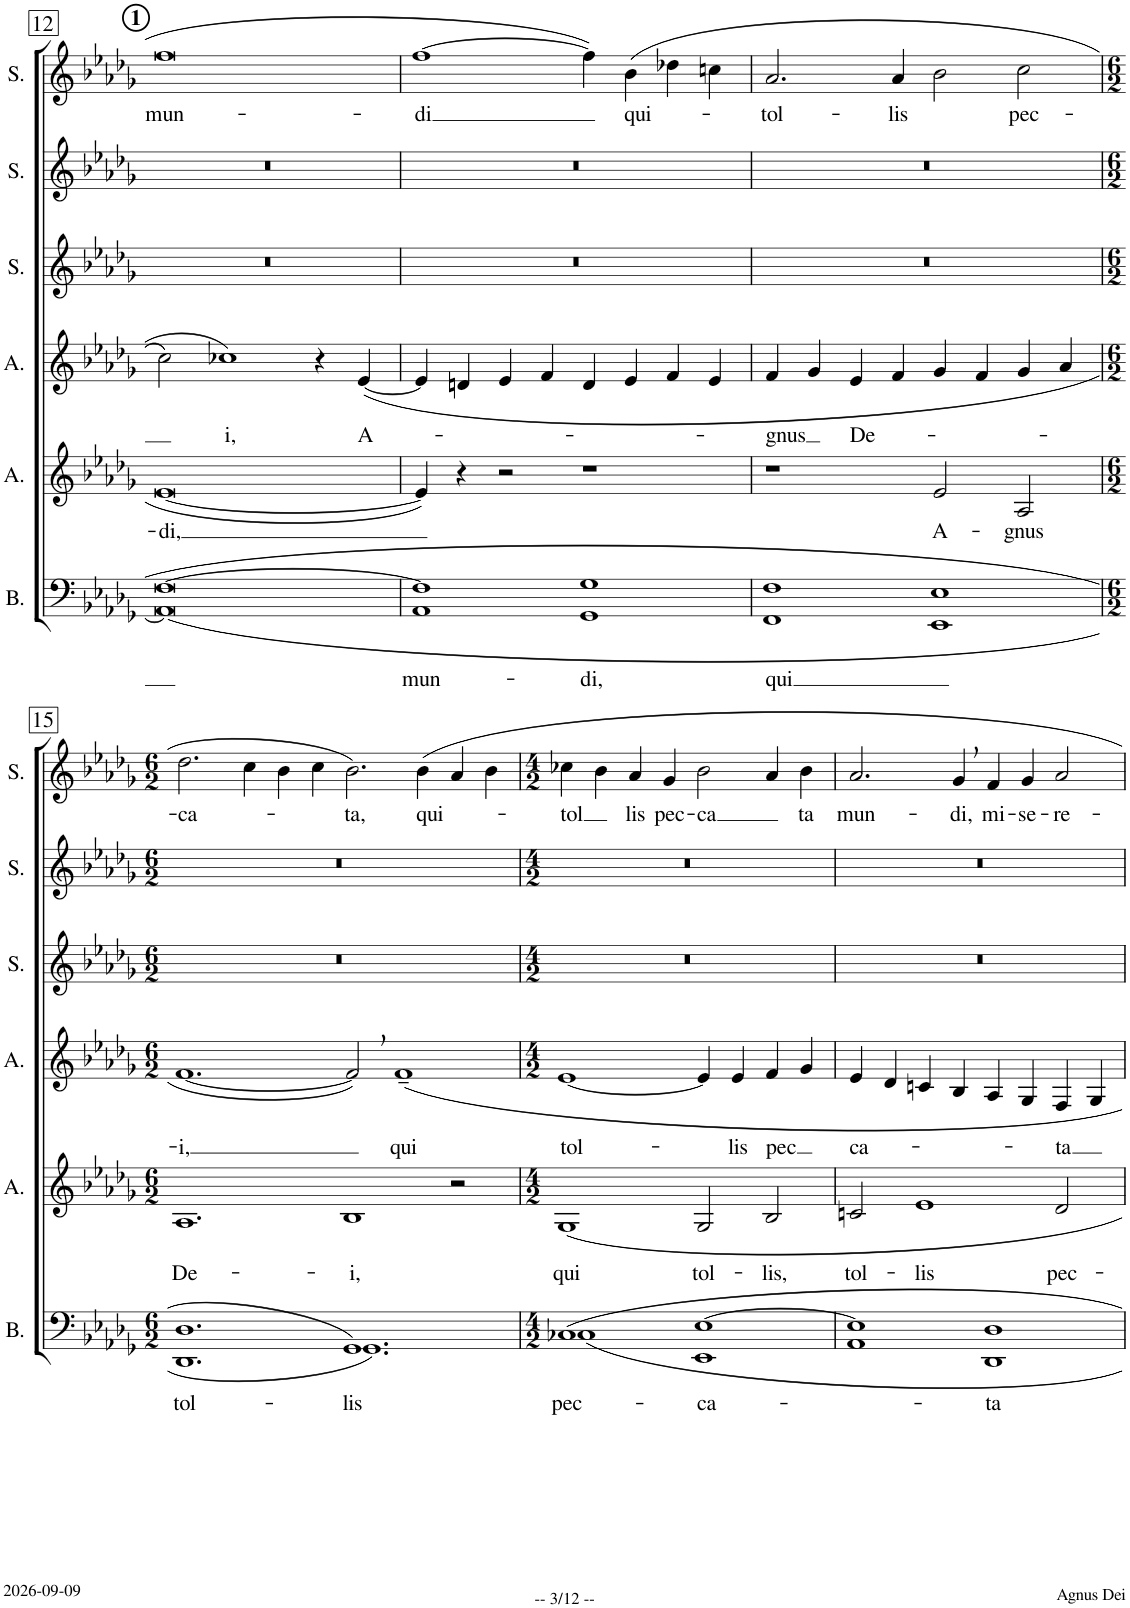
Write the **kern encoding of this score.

**kern	**text	**kern	**text	**kern	**text	**kern	**kern	**kern	**text
*part6	*part6	*part5	*part5	*part4	*part4	*part3	*part2	*part1	*part1
*staff6	*staff6	*staff5	*staff5	*staff4	*staff4	*staff3	*staff2	*staff1	*staff1
*I"Bass	*	*I"Alto	*	*I"Alto	*	*I"Soprano	*I"Soprano	*I"Soprano	*
*I'B.	*	*I'A.	*	*I'A.	*	*I'S.	*I'S.	*I'S.	*
!!LO:PB:g=z
*clefF4	*	*clefG2	*	*clefG2	*	*clefG2	*clefG2	*clefG2	*
*k[b-e-a-d-g-]	*	*k[b-e-a-d-g-]	*	*k[b-e-a-d-g-]	*	*k[b-e-a-d-g-]	*k[b-e-a-d-g-]	*k[b-e-a-d-g-]	*
*M4/2	*	*M4/2	*	*M4/2	*	*M4/2	*M4/2	*M4/2	*
!!LO:REH:place=s1:a:B:cj:enc=circle:fs=12:t=1
=12	=12	=12	=12	=12	=12	=12	=12	=12	=12
*^	*	*	*	*	*	*	*	*	*
!	!	!	!	!LO:LY:b	!	!	!	!	!	!LO:LY:b
[0F	(0AA-]	.	[0e-	-di,	2cc\	.	0r	0r	0ff	mun-
!	!	!	!	!	!	!LO:LY:b	!	!	!	!
.	.	.	.	.	1cc-X	i,	.	.	.	.
.	.	.	.	.	4r	.	.	.	.	.
!	!	!	!	!	!	!LO:LY:b	!	!	!	!
.	.	.	.	.	([4e-/	A-	.	.	.	.
=13	=13	=13	=13	=13	=13	=13	=13	=13	=13	=13
!	!	!LO:LY:b	!	!	!	!	!	!	!	!LO:LY:b
1F]	1AA-	mun-	4e-/]	.	4e-/]	.	0r	0r	[1ff	-di
.	.	.	4r	.	4dn/	.	.	.	.	.
.	.	.	2r	.	4e-/	.	.	.	.	.
.	.	.	.	.	4f/	.	.	.	.	.
!	!	!LO:LY:b	!	!	!	!	!	!	!	!
1G-	1GG-	-di,	1r	.	4d/	.	.	.	4ff\]	.
!	!	!	!	!	!	!	!	!	!	!LO:LY:b
.	.	.	.	.	4e-/	.	.	.	(4b-\	qui-
.	.	.	.	.	4f/	.	.	.	4dd-X\	.
.	.	.	.	.	4e-/	.	.	.	4ccn\	.
=14	=14	=14	=14	=14	=14	=14	=14	=14	=14	=14
!	!	!LO:LY:b	!	!	!	!LO:LY:b	!	!	!	!LO:LY:b
1F	1FF	qui	1r	.	4f/	-gnus	0r	0r	2.a-/	-tol-
.	.	.	.	.	4g-/	.	.	.	.	.
!	!	!	!	!	!	!LO:LY:b	!	!	!	!
.	.	.	.	.	4e-/	De-	.	.	.	.
!	!	!	!	!	!	!	!	!	!	!LO:LY:b
.	.	.	.	.	4f/	.	.	.	4a-/	-lis
!	!	!	!	!LO:LY:b	!	!	!	!	!	!
1E-	1EE-	.	2e-/	A-	4g-/	.	.	.	2b-\	.
.	.	.	.	.	4f/	.	.	.	.	.
!	!	!	!	!LO:LY:b	!	!	!	!	!	!LO:LY:b
.	.	.	2A-/	-gnus	4g-/	.	.	.	2cc\	pec-
.	.	.	.	.	4a-/	.	.	.	.	.
!!LO:LB:g=z
=15	=15	=15	=15	=15	=15	=15	=15	=15	=15	=15
*M6/2	*	*	*M6/2	*	*M6/2	*	*M6/2	*M6/2	*M6/2	*
!	!	!LO:LY:b	!	!LO:LY:b	!	!LO:LY:b	!	!	!	!LO:LY:b
1.D-	1.DD-	tol-	1.A-	De-	[1.f	-i,	0.r	0.r	2.dd-\	-ca-
.	.	.	.	.	.	.	.	.	4cc\	.
.	.	.	.	.	.	.	.	.	4b-\	.
.	.	.	.	.	.	.	.	.	4cc\	.
!	!	!LO:LY:b	!	!LO:LY:b	!	!	!	!	!	!LO:LY:b
1.GG-	1.GG-)	-lis	1B-	-i,	2f,/])	.	.	.	2.b-\)	-ta,
!	!	!	!	!	!	!LO:LY:b	!	!	!	!
.	.	.	.	.	1f~	qui	.	.	.	.
!	!	!	!	!	!	!	!	!	!	!LO:LY:b
.	.	.	.	.	.	.	.	.	4b-\	qui-
.	.	.	2r	.	.	.	.	.	4a-/	.
.	.	.	.	.	.	.	.	.	4b-\	.
=16	=16	=16	=16	=16	=16	=16	=16	=16	=16	=16
*M4/2	*	*	*M4/2	*	*M4/2	*	*M4/2	*M4/2	*M4/2	*
!	!	!LO:LY:b	!	!LO:LY:b	!	!LO:LY:b	!	!	!	!LO:LY:b
1C-X	1C-	pec-	1G-	qui	[1e-	tol-	0r	0r	4cc-X\	-tol
.	.	.	.	.	.	.	.	.	4b-\	.
!	!	!	!	!	!	!	!	!	!	!LO:LY:b
.	.	.	.	.	.	.	.	.	4a-/	lis
!	!	!	!	!	!	!	!	!	!	!LO:LY:b
.	.	.	.	.	.	.	.	.	4g-/	pec-
!	!	!LO:LY:b	!	!LO:LY:b	!	!	!	!	!	!LO:LY:b
[1E-	1EE-	-ca-	2G-/	tol-	4e-/]	.	.	.	2b-\	-ca
!	!	!	!	!	!	!LO:LY:b	!	!	!	!
.	.	.	.	.	4e-/	-lis	.	.	.	.
!	!	!	!	!LO:LY:b	!	!LO:LY:b	!	!	!	!
.	.	.	2B-/	-lis,	4f/	-pec	.	.	4a-/	.
!	!	!	!	!	!	!	!	!	!	!LO:LY:b
.	.	.	.	.	4g-/	.	.	.	4b-\	ta
=17	=17	=17	=17	=17	=17	=17	=17	=17	=17	=17
!	!	!	!	!LO:LY:b	!	!LO:LY:b	!	!	!	!LO:LY:b
1E-]	1AA-	.	2cn/	tol-	4e-/	ca-	0r	0r	2.a-/	mun-
.	.	.	.	.	4d-/	.	.	.	.	.
!	!	!	!	!LO:LY:b	!	!	!	!	!	!
.	.	.	1e-	-lis	4cn/	.	.	.	.	.
!	!	!	!	!	!	!	!	!	!	!LO:LY:b
.	.	.	.	.	4B-/	.	.	.	4g-,/	-di,
!	!	!LO:LY:b	!	!	!	!	!	!	!	!LO:LY:b
1D-	1DD-	-ta	.	.	4A-/	.	.	.	4f/	mi-
!	!	!	!	!	!	!	!	!	!	!LO:LY:b
.	.	.	.	.	4G-/	.	.	.	4g-/	-se-
!	!	!	!	!LO:LY:b	!	!LO:LY:b	!	!	!	!LO:LY:b
.	.	.	2d-/	pec-	4F/	-ta	.	.	2a-/	-re-
.	.	.	.	.	4G-/	.	.	.	.	.
*v	*v	*	*	*	*	*	*	*	*	*
=	=	=	=	=	=	=	=	=	=
*-	*-	*-	*-	*-	*-	*-	*-	*-	*-
